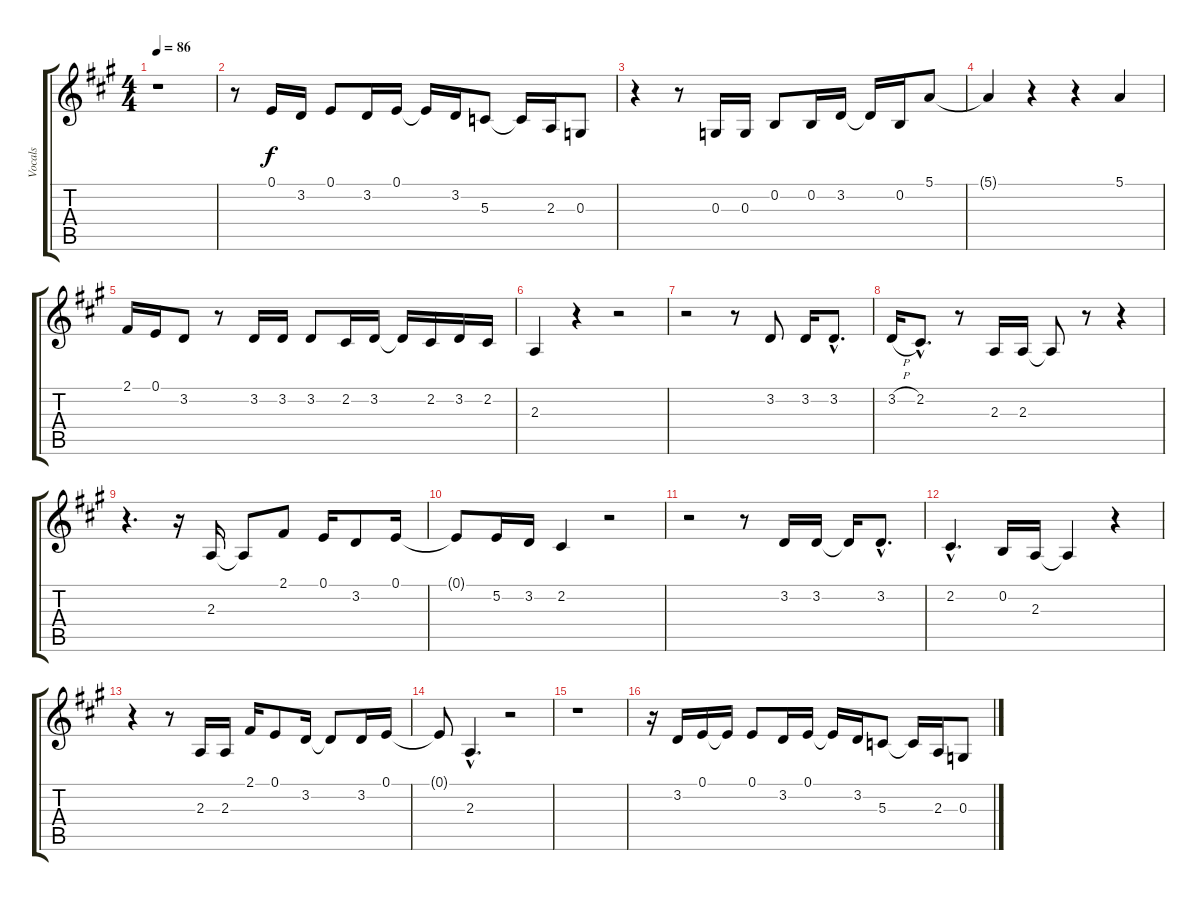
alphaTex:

\track ("Vocals" "Vocals") {instrument harmonica}
\staff {score tabs}
\tuning (E4 B3 G3 D3 A2 E2) {hide}
\ts (4 4)
\tempo 86
\clef g2
\ks a
r.1{dy f} |
r.8 0.1.16 3.2.16 0.1.8 3.2.16 0.1.16 0.1{t}.16 3.2.16 5.3.8 5.3{t}.16 2.3.16 0.3.8 |
r.4 r.8 0.3.16 0.3.16 0.2.8 0.2.16 3.2.16 3.2{t}.16 0.2.16 5.1.8 |
5.1{t}.4 r.4 r.4 5.1.4 |
2.1.16 0.1.16 3.2.8 r.8 3.2.16 3.2.16 3.2.8 2.2.16 3.2.16 3.2{t}.16 2.2.16 3.2.16 2.2.16 |
2.3.4 r.4 r.2 |
r.2 r.8 3.2.8 3.2.16 3.2{hac}.8{d} |
3.2{h}.16 2.2{hac}.8{d} r.8 2.3.16 2.3.16 2.3{t}.8 r.8 r.4 |
r.4{d} r.16 2.3.16 2.3{t}.8 2.1.8 0.1.16 3.2.8 0.1.16 |
0.1{t}.8 5.2.16 3.2.16 2.2.4 r.2 |
r.2 r.8 3.2.16 3.2.16 3.2{t}.16 3.2{hac}.8{d} |
2.2{hac}.4{d} 0.2.16 2.3.16 2.3{t}.4 r.4 |
r.4 r.8 2.3.16 2.3.16 2.1.16 0.1.8 3.2.16 3.2{t}.8 3.2.16 0.1.16 |
0.1{t}.8 2.3{hac}.4{d} r.2 |
r.1 |
r.16 3.2.16 0.1.16 0.1{t}.16 0.1.8 3.2.16 0.1.16 0.1{t}.16 3.2.16 5.3.8 5.3{t}.16 2.3.16 0.3.8
